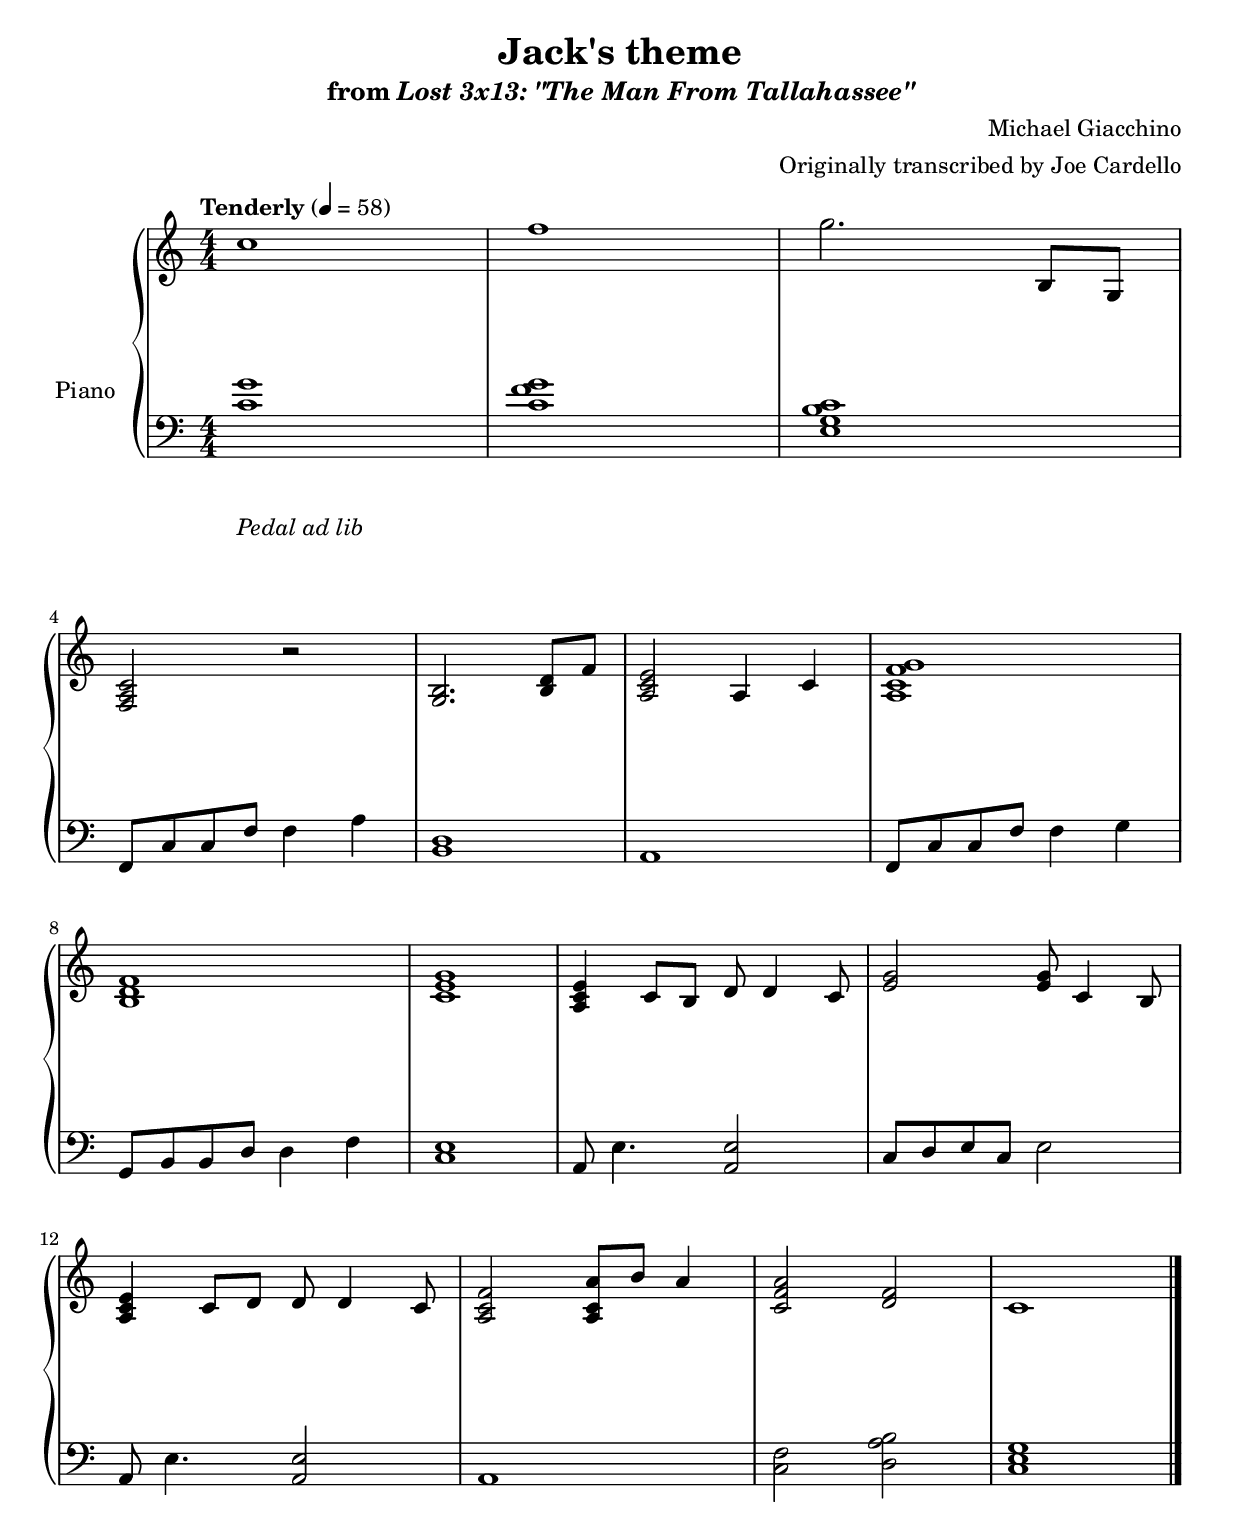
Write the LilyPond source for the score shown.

\version "2.12.2"

\header {
  title = "Jack's theme"
  subtitle = \markup { "from" \italic "Lost 3x13: \"The Man From Tallahassee\"" }
  composer = "Michael Giacchino"
  arranger = "Originally transcribed by Joe Cardello"
}

global = {
  \tempo "Tenderly" 4 = 58
  \key c \major
  \time 4/4
  \numericTimeSignature
}

upper = \relative c' {
  \clef treble
  c'1
  f1
  g2. b,,8 g
  \break

  <f a c>2 r
  <g b>2. <b d>8 f'8
  <a, c e>2 a4 c
  <a c f g>1
  \break

  <b d f>1
  <c e g>1
  <a c e>4 c8 b d d4 c8
  <e g>2 <e g>8 c4 b8
  \break

  <a c e>4 c8 d d d4 c8
  <a c f>2 <a c a'>8 b' a4
  <c, f a>2 <f d>
  c1\!
  \bar "|."
}

lower = \relative c {
  \clef bass
  <c' g'>1
  <c f g>
  <e, g b c>1

  f,8 c' c f f4 a
  <b, d>1
  a1
  f8 c' c f f4 g

  g,8 b b d d4 f
  <c e>1
  a8 e'4. <a, e'>2
  c8 d e c e2

  a,8 e'4. <a, e'>2
  a1
  <c f>2 <d a' b>
  <c e g>1
}

dynamics = {
  s32 s32*30\mp s32
  s1*10
  s32*31\< s32\!
  s1
  s2 s32*46\> s32\!
}

pedal = {
  s1-"Pedal ad lib"
}

\score {
  \new PianoStaff = "PianoStaff_pf" <<
    \set PianoStaff.instrumentName = #"Piano"
    \new Staff = "Staff_pfUpper" << \global \upper >>
    \new Dynamics = "Dynamics_pf" \dynamics
    \new Staff = "Staff_pfLower" << \global \lower >>
    \new Dynamics = "pedal" \pedal
  >>

  \layout {
    % define Dynamics context
    \context {
      \type "Engraver_group"
      \name Dynamics
      \alias Voice
      \consists "Output_property_engraver"
      \consists "Piano_pedal_engraver"
      \consists "Script_engraver"
      \consists "New_dynamic_engraver"
      \consists "Dynamic_align_engraver"
      \consists "Text_engraver"
      \consists "Skip_event_swallow_translator"
      \consists "Axis_group_engraver"

      % keep spanners and text in the middle
      \override DynamicLineSpanner #'Y-offset = #0
      \override TextScript #'Y-offset = #-0.5

      \override TextScript #'font-shape = #'italic
      \override VerticalAxisGroup #'minimum-Y-extent = #'(-1 . 1)
    }
    % modify PianoStaff context to accept Dynamics context
    \context {
      \PianoStaff
      \accepts Dynamics
    }
  }
}

\score {
  \unfoldRepeats {
    \new PianoStaff = "PianoStaff_pf" <<
      \new Staff = "Staff_pfUpper" << \global \upper \dynamics \pedal >>
      \new Staff = "Staff_pfLower" << \global \lower \dynamics \pedal >>
    >>
  }
  \midi {
    % the following is a workaround to prevent multiple voices from being
    % lumped into the same channel, which would inhibit overlapping notes
    \context {
      \Staff \remove "Staff_performer"
    }
    \context {
      \Voice \consists "Staff_performer"
    }
  }
}
